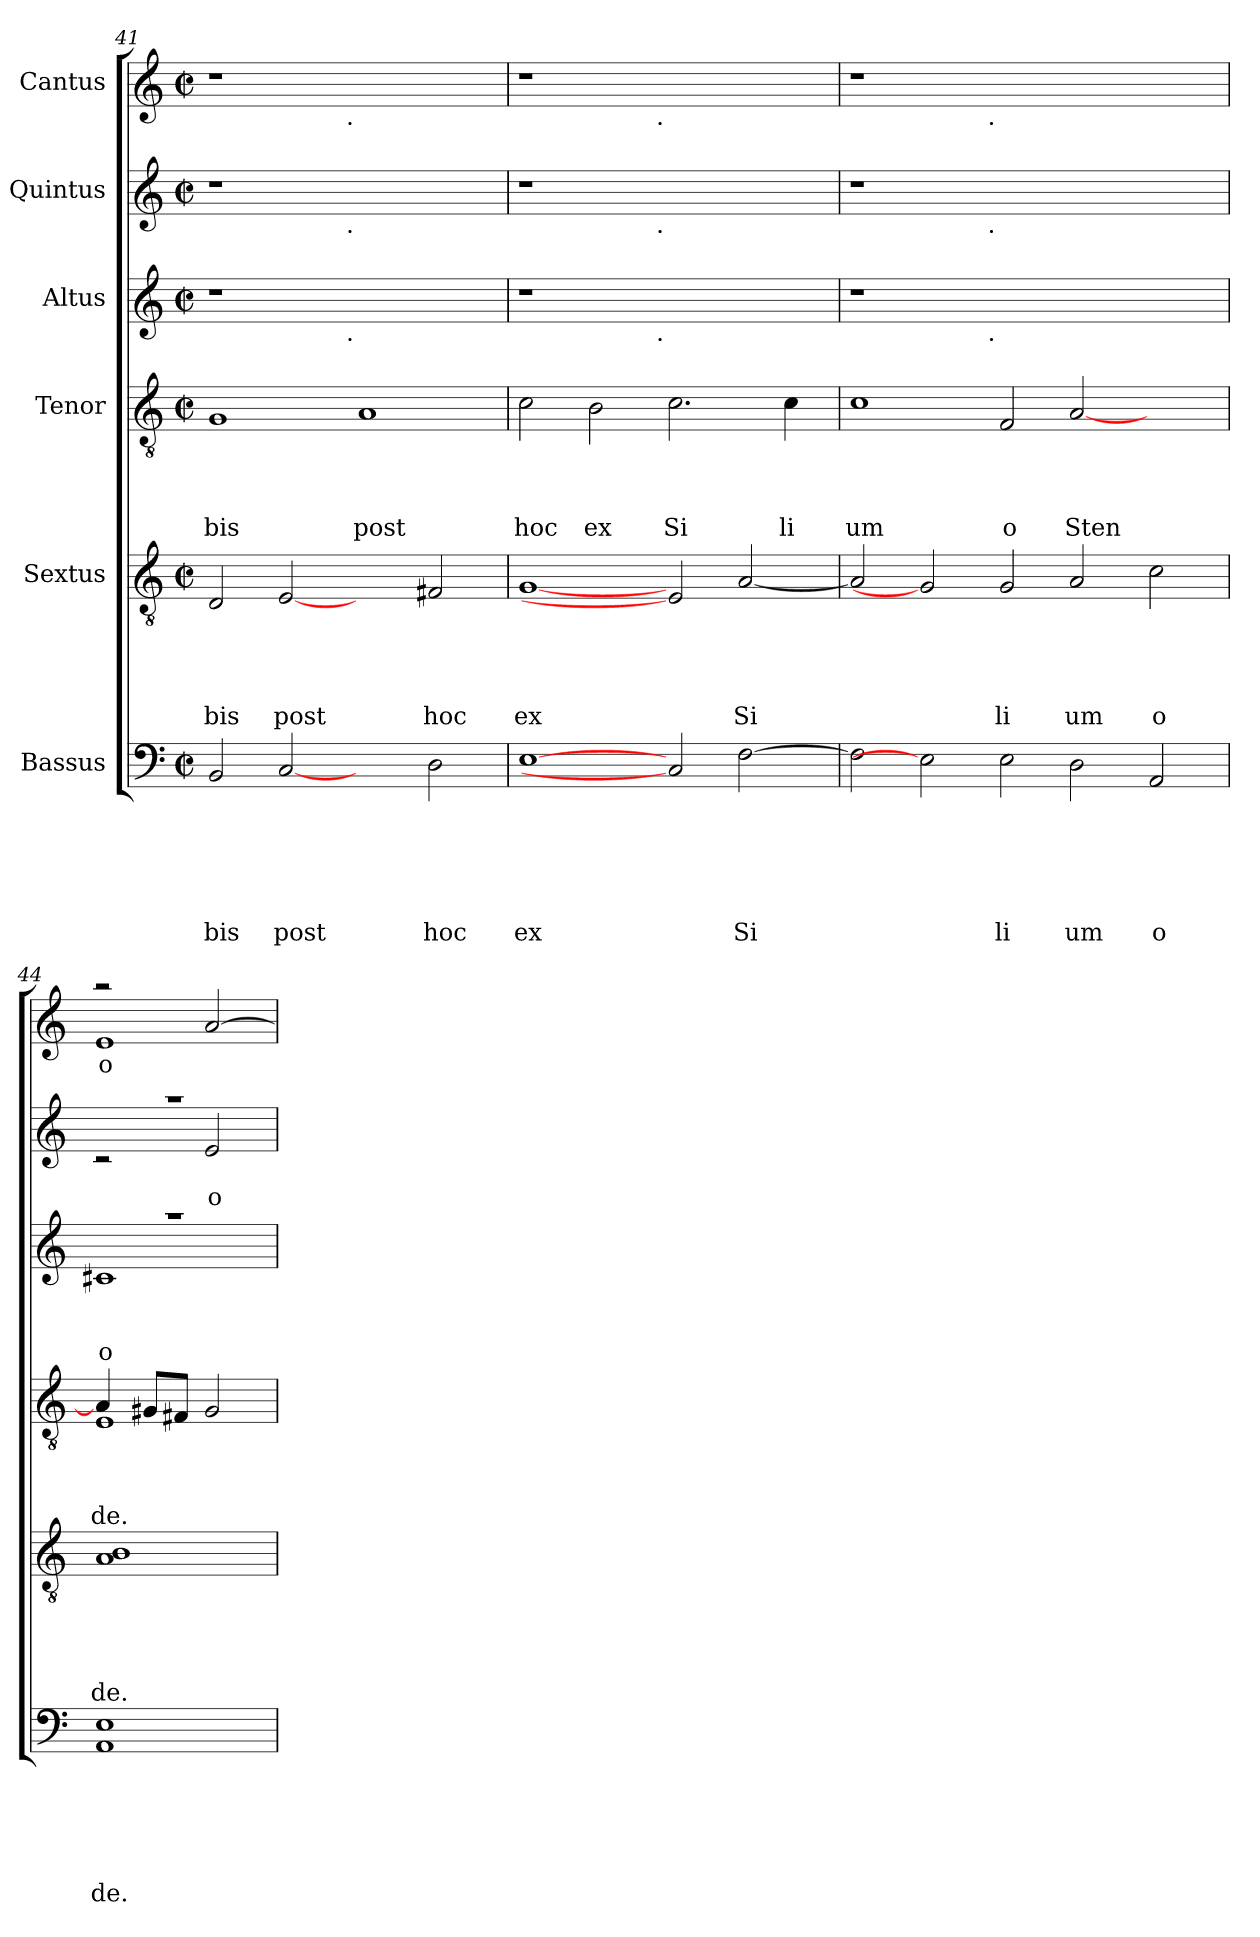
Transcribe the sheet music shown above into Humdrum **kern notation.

**kern	**text	**text	**text	**text	**text	**text	**kern	**text	**text	**text	**text	**text	**kern	**text	**text	**text	**text	**kern	**text	**text	**text	**kern	**text	**text	**kern	**text
*part6	*part6	*part6	*part6	*part6	*part6	*part6	*part5	*part5	*part5	*part5	*part5	*part5	*part4	*part4	*part4	*part4	*part4	*part3	*part3	*part3	*part3	*part2	*part2	*part2	*part1	*part1
*staff6	*staff6	*staff6	*staff6	*staff6	*staff6	*staff6	*staff5	*staff5	*staff5	*staff5	*staff5	*staff5	*staff4	*staff4	*staff4	*staff4	*staff4	*staff3	*staff3	*staff3	*staff3	*staff2	*staff2	*staff2	*staff1	*staff1
*I"Bassus	*	*	*	*	*	*	*I"Sextus	*	*	*	*	*	*I"Tenor	*	*	*	*	*I"Altus	*	*	*	*I"Quintus	*	*	*I"Cantus	*
*clefF4	*	*	*	*	*	*	*clefGv2	*	*	*	*	*	*clefGv2	*	*	*	*	*clefG2	*	*	*	*clefG2	*	*	*clefG2	*
*k[]	*	*	*	*	*	*	*k[]	*	*	*	*	*	*k[]	*	*	*	*	*k[]	*	*	*	*k[]	*	*	*k[]	*
*C:	*	*	*	*	*	*	*C:	*	*	*	*	*	*C:	*	*	*	*	*C:	*	*	*	*C:	*	*	*C:	*
*M2/2	*	*	*	*	*	*	*M2/2	*	*	*	*	*	*M2/2	*	*	*	*	*M2/2	*	*	*	*M2/2	*	*	*M2/2	*
*met(c|)	*	*	*	*	*	*	*met(c|)	*	*	*	*	*	*met(c|)	*	*	*	*	*met(c|)	*	*	*	*met(c|)	*	*	*met(c|)	*
=41	=41	=41	=41	=41	=41	=41	=41	=41	=41	=41	=41	=41	=41	=41	=41	=41	=41	=41	=41	=41	=41	=41	=41	=41	=41	=41
!	!	!	!	!	!	!LO:LY:b	!	!	!	!	!	!LO:LY:b	!	!	!	!	!LO:LY:b	!	!	!	!	!	!	!	!	!
*	*	*	*	*	*	*	*	*	*	*	*	*	*	*	*	*	*	*^	*	*	*	*^	*	*	*^	*
2BB/	.	.	.	.	.	bis	2D/	.	.	.	.	bis	1G	.	.	.	bis	1r	2ryy	.	.	.	1r	2ryy	.	.	1r	2ryy	.
!	!	!	!	!	!	!LO:LY:b	!	!	!	!	!	!LO:LY:b	!	!	!	!	!	!	!	!	!	!	!	!	!	!	!	!	!
[2C	.	.	.	.	.	post	[2E	.	.	.	.	post	.	.	.	.	.	.	4...ryy	.	.	.	.	4...ryy	.	.	.	4...ryy	.
!	!	!	!	!	!	!	!	!	!	!	!	!	!	!	!	!	!	!	!	!	!	!	!	!	!	!	!	!LO:TX:b:t=.	!
!	!	!	!	!	!	!	!	!	!	!	!	!	!	!	!	!	!	!	!	!	!	!	!	!LO:TX:b:t=.	!	!	!	!	!
!	!	!	!	!	!	!	!	!	!	!	!	!	!	!	!	!	!	!	!LO:TX:b:t=.	!	!	!	!	!	!	!	!	!	!
.	.	.	.	.	.	.	.	.	.	.	.	.	.	.	.	.	.	.	1ryy	.	.	.	.	1ryy	.	.	.	1ryy	.
!	!	!	!	!	!	!	!	!	!	!	!	!	!	!	!	!	!LO:LY:b	!	!	!	!	!	!	!	!	!	!	!	!
2ryy	.	.	.	.	.	.	2ryy	.	.	.	.	.	1A	.	.	.	post	1ryy	.	.	.	.	1ryy	.	.	.	1ryy	.	.
!	!	!	!	!	!	!LO:LY:b	!	!	!	!	!	!LO:LY:b	!	!	!	!	!	!	!	!	!	!	!	!	!	!	!	!	!
2D\	.	.	.	.	.	hoc	2F#X/	.	.	.	.	hoc	.	.	.	.	.	.	.	.	.	.	.	.	.	.	.	.	.
.	.	.	.	.	.	.	.	.	.	.	.	.	.	.	.	.	.	.	32ryy	.	.	.	.	32ryy	.	.	.	32ryy	.
=42	=42	=42	=42	=42	=42	=42	=42	=42	=42	=42	=42	=42	=42	=42	=42	=42	=42	=42	=42	=42	=42	=42	=42	=42	=42	=42	=42	=42	=42
!	!	!	!	!	!	!LO:LY:b	!	!	!	!	!	!LO:LY:b	!	!	!	!	!LO:LY:b	!	!	!	!	!	!	!	!	!	!	!	!
[1E	.	.	.	.	.	ex	[1G	.	.	.	.	ex	2c\	.	.	.	hoc	1r	2ryy	.	.	.	1r	2ryy	.	.	1r	2ryy	.
!	!	!	!	!	!	!	!	!	!	!	!	!	!	!	!	!	!LO:LY:b	!	!	!	!	!	!	!	!	!	!	!	!
.	.	.	.	.	.	.	.	.	.	.	.	.	2B\	.	.	.	ex	.	4...ryy	.	.	.	.	4...ryy	.	.	.	4...ryy	.
!	!	!	!	!	!	!	!	!	!	!	!	!	!	!	!	!	!	!	!	!	!	!	!	!	!	!	!	!LO:TX:b:t=.	!
!	!	!	!	!	!	!	!	!	!	!	!	!	!	!	!	!	!	!	!	!	!	!	!	!LO:TX:b:t=.	!	!	!	!	!
!	!	!	!	!	!	!	!	!	!	!	!	!	!	!	!	!	!	!	!LO:TX:b:t=.	!	!	!	!	!	!	!	!	!	!
.	.	.	.	.	.	.	.	.	.	.	.	.	.	.	.	.	.	.	1ryy	.	.	.	.	1ryy	.	.	.	1ryy	.
!	!	!	!	!	!	!	!	!	!	!	!	!	!	!	!	!	!LO:LY:b	!	!	!	!	!	!	!	!	!	!	!	!
2C]	.	.	.	.	.	.	2E]	.	.	.	.	.	2.c\	.	.	.	Si	1ryy	.	.	.	.	1ryy	.	.	.	1ryy	.	.
!	!	!	!	!	!	!LO:LY:b	!	!	!	!	!	!LO:LY:b	!	!	!	!	!	!	!	!	!	!	!	!	!	!	!	!	!
[>2F\	.	.	.	.	.	Si	[<2A/	.	.	.	.	Si	.	.	.	.	.	.	.	.	.	.	.	.	.	.	.	.	.
!	!	!	!	!	!	!	!	!	!	!	!	!	!	!	!	!	!LO:LY:b	!	!	!	!	!	!	!	!	!	!	!	!
.	.	.	.	.	.	.	.	.	.	.	.	.	4c\	.	.	.	li	.	.	.	.	.	.	.	.	.	.	.	.
.	.	.	.	.	.	.	.	.	.	.	.	.	.	.	.	.	.	.	32ryy	.	.	.	.	32ryy	.	.	.	32ryy	.
=43	=43	=43	=43	=43	=43	=43	=43	=43	=43	=43	=43	=43	=43	=43	=43	=43	=43	=43	=43	=43	=43	=43	=43	=43	=43	=43	=43	=43	=43
!	!	!	!	!	!	!	!	!	!	!	!	!	!	!	!	!	!LO:LY:b	!	!	!	!	!	!	!	!	!	!	!	!
2F\]	.	.	.	.	.	.	2A/]	.	.	.	.	.	1c	.	.	.	um	1r	2ryy	.	.	.	1r	2ryy	.	.	1r	2ryy	.
2E]	.	.	.	.	.	.	2G]	.	.	.	.	.	.	.	.	.	.	.	4...ryy	.	.	.	.	4...ryy	.	.	.	4...ryy	.
!	!	!	!	!	!	!	!	!	!	!	!	!	!	!	!	!	!	!	!	!	!	!	!	!	!	!	!	!LO:TX:b:t=.	!
!	!	!	!	!	!	!	!	!	!	!	!	!	!	!	!	!	!	!	!	!	!	!	!	!LO:TX:b:t=.	!	!	!	!	!
!	!	!	!	!	!	!	!	!	!	!	!	!	!	!	!	!	!	!	!LO:TX:b:t=.	!	!	!	!	!	!	!	!	!	!
.	.	.	.	.	.	.	.	.	.	.	.	.	.	.	.	.	.	.	1ryy	.	.	.	.	1ryy	.	.	.	1ryy	.
!	!	!	!	!	!	!LO:LY:b	!	!	!	!	!	!LO:LY:b	!	!	!	!	!LO:LY:b	!	!	!	!	!	!	!	!	!	!	!	!
2E\	.	.	.	.	.	li	2G/	.	.	.	.	li	2F/	.	.	.	o	1.ryy	.	.	.	.	1.ryy	.	.	.	1.ryy	.	.
!	!	!	!	!	!	!LO:LY:b	!	!	!	!	!	!LO:LY:b	!	!	!	!	!LO:LY:b	!	!	!	!	!	!	!	!	!	!	!	!
2D\	.	.	.	.	.	um	2A/	.	.	.	.	um	[<2A/	.	.	.	Sten	.	.	.	.	.	.	.	.	.	.	.	.
.	.	.	.	.	.	.	.	.	.	.	.	.	.	.	.	.	.	.	2ryy	.	.	.	.	2ryy	.	.	.	2ryy	.
!	!	!	!	!	!	!LO:LY:b	!	!	!	!	!	!LO:LY:b	!	!	!	!	!	!	!	!	!	!	!	!	!	!	!	!	!
2AA/	.	.	.	.	.	o	2c\	.	.	.	.	o	2ryy	.	.	.	.	.	.	.	.	.	.	.	.	.	.	.	.
.	.	.	.	.	.	.	.	.	.	.	.	.	.	.	.	.	.	.	32ryy	.	.	.	.	32ryy	.	.	.	32ryy	.
=44	=44	=44	=44	=44	=44	=44	=44	=44	=44	=44	=44	=44	=44	=44	=44	=44	=44	=44	=44	=44	=44	=44	=44	=44	=44	=44	=44	=44	=44
!	!	!	!	!	!	!LO:LY:b	!	!	!	!	!	!LO:LY:b	!	!	!	!	!LO:LY:b	!	!	!	!	!LO:LY:b	!	!	!	!	!	!	!LO:LY:b
*	*	*	*	*	*	*	*	*	*	*	*	*	*^	*	*	*	*	*	*	*	*	*	*	*	*	*	*	*	*
1AA 1E	.	.	.	.	.	de.	1A 1B	.	.	.	.	de.	4A/]	1E	.	.	.	de.	1raa	1c#X	.	.	o	1raa	2rc	.	.	2raa	1e	o
.	.	.	.	.	.	.	.	.	.	.	.	.	8G#/L	.	.	.	.	.	.	.	.	.	.	.	.	.	.	.	.	.
.	.	.	.	.	.	.	.	.	.	.	.	.	8F#/J	.	.	.	.	.	.	.	.	.	.	.	.	.	.	.	.	.
!	!	!	!	!	!	!	!	!	!	!	!	!	!	!	!	!	!	!	!	!	!	!	!	!	!	!	!LO:LY:b	!	!	!
.	.	.	.	.	.	.	.	.	.	.	.	.	2G#/	.	.	.	.	.	.	.	.	.	.	.	2e/	.	o	[<2a/	.	.
*	*	*	*	*	*	*	*	*	*	*	*	*	*v	*v	*	*	*	*	*	*	*	*	*	*v	*v	*	*	*v	*v	*
*	*	*	*	*	*	*	*	*	*	*	*	*	*	*	*	*	*	*v	*v	*	*	*	*	*	*	*	*
=	=	=	=	=	=	=	=	=	=	=	=	=	=	=	=	=	=	=	=	=	=	=	=	=	=	=
*-	*-	*-	*-	*-	*-	*-	*-	*-	*-	*-	*-	*-	*-	*-	*-	*-	*-	*-	*-	*-	*-	*-	*-	*-	*-	*-
